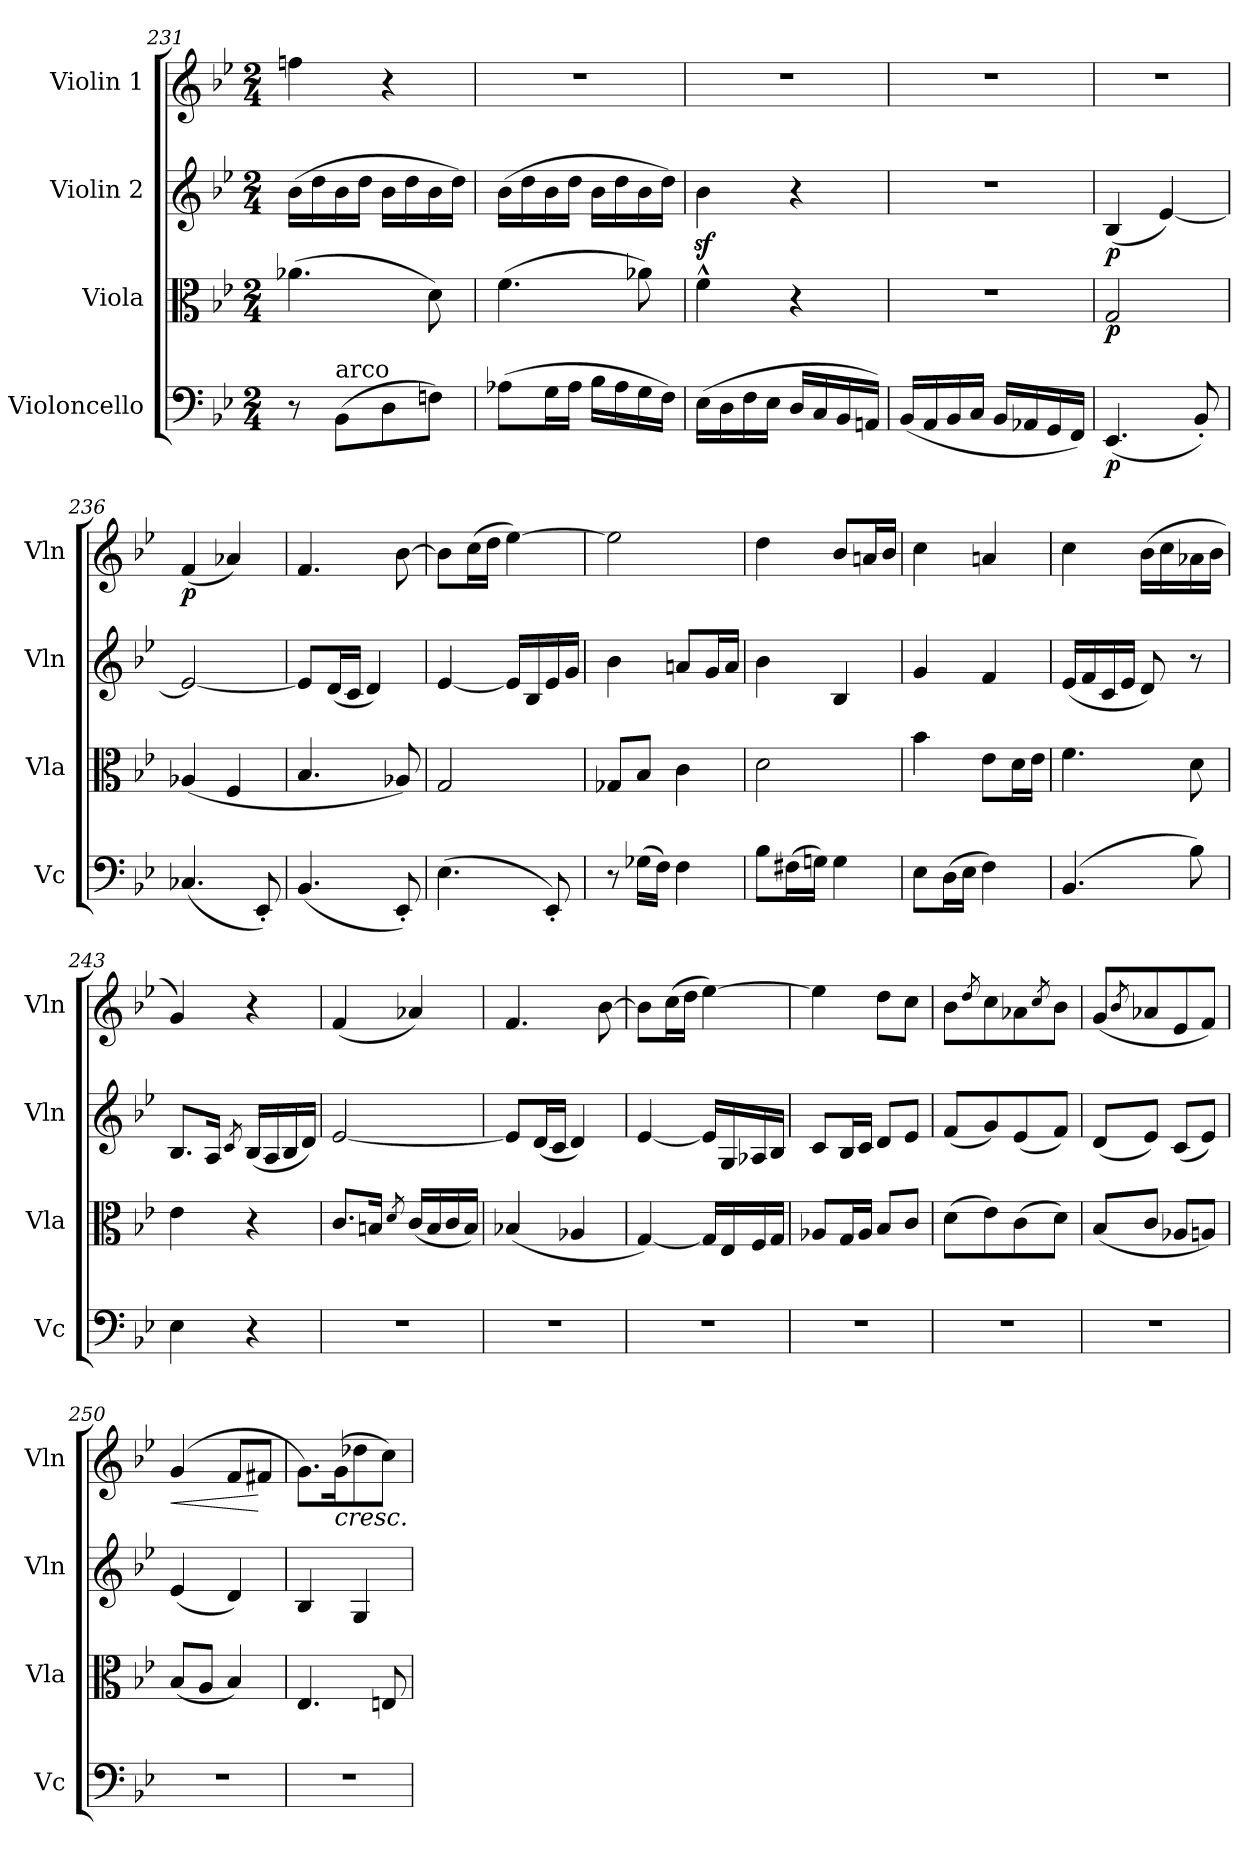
**kern	**dynam	**kern	**dynam	**kern	**dynam	**kern	**dynam
*part4	*part4	*part3	*part3	*part2	*part2	*part1	*part1
*staff4	*staff4	*staff3	*staff3	*staff2	*staff2	*staff1	*staff1
*I"Violoncello	*	*I"Viola	*	*I"Violin 2	*	*I"Violin 1	*
*I'Vc	*	*I'Vla	*	*I'Vln	*	*I'Vln	*
*clefF4	*	*clefC3	*	*clefG2	*	*clefG2	*
*k[b-e-]	*	*k[b-e-]	*	*k[b-e-]	*	*k[b-e-]	*
*M2/4	*	*M2/4	*	*M2/4	*	*M2/4	*
=231	=231	=231	=231	=231	=231	=231	=231
8r	.	(>4.a-X\	.	(>16b-\LL	.	4ffn\	.
.	.	.	.	16dd\	.	.	.
!LO:TX:a:t=arco	!	!	!	!	!	!	!
(>8BB-\L	.	.	.	16b-\	.	.	.
.	.	.	.	16dd\JJ	.	.	.
8D\	.	.	.	16b-\LL	.	4r	.
.	.	.	.	16dd\	.	.	.
8Fn\J)	.	8d\)	.	16b-\	.	.	.
.	.	.	.	16dd\JJ)	.	.	.
=232	=232	=232	=232	=232	=232	=232	=232
(>8A-X\L	.	(>4.f\	.	(>16b-\LL	.	2r	.
.	.	.	.	16dd\	.	.	.
16G\L	.	.	.	16b-\	.	.	.
16A-\JJ	.	.	.	16dd\JJ	.	.	.
16B-\LL	.	.	.	16b-\LL	.	.	.
16A-\	.	.	.	16dd\	.	.	.
16G\	.	8a-X\)	.	16b-\	.	.	.
16F\JJ)	.	.	.	16dd\JJ)	.	.	.
=233	=233	=233	=233	=233	=233	=233	=233
(>16E-\LL	.	4f^^\	.	4b-z<\	.	2r	.
16D\	.	.	.	.	.	.	.
16F\	.	.	.	.	.	.	.
16E-\JJ	.	.	.	.	.	.	.
16D/LL	.	4r	.	4r	.	.	.
16C/	.	.	.	.	.	.	.
16BB-/	.	.	.	.	.	.	.
16AAn/JJ)	.	.	.	.	.	.	.
=234	=234	=234	=234	=234	=234	=234	=234
(<16BB-/LL	.	2r	.	2r	.	2r	.
16AA/	.	.	.	.	.	.	.
16BB-/	.	.	.	.	.	.	.
16C/JJ	.	.	.	.	.	.	.
16BB-/LL	.	.	.	.	.	.	.
16AA-X/	.	.	.	.	.	.	.
16GG/	.	.	.	.	.	.	.
16FF/JJ)	.	.	.	.	.	.	.
=235	=235	=235	=235	=235	=235	=235	=235
!	!LO:DY:b	!	!LO:DY:b	!	!LO:DY:b	!	!
(<4.EE-/	p	2G/	p	(<4B-/	p	2r	.
.	.	.	.	[4e-/)	.	.	.
8BB-'/)	.	.	.	.	.	.	.
!!LO:LB:g=z
=236	=236	=236	=236	=236	=236	=236	=236
!	!	!	!	!	!	!	!LO:DY:b
(<4.C-X/	.	(>4A-X/	.	2e-/_	.	(<4f/	p
.	.	4F/	.	.	.	4a-X/)	.
8EE-'/)	.	.	.	.	.	.	.
=237	=237	=237	=237	=237	=237	=237	=237
(<4.BB-/	.	4.B-/	.	8e-/L]	.	4.f/	.
.	.	.	.	(<16d/L	.	.	.
.	.	.	.	16c/JJ	.	.	.
.	.	.	.	4d/)	.	.	.
8EE-'/)	.	8A-X/)	.	.	.	[8b-\	.
=238	=238	=238	=238	=238	=238	=238	=238
(>4.E-\	.	2G/	.	[4e-/	.	8b-\L]	.
.	.	.	.	.	.	(>16cc\L	.
.	.	.	.	.	.	16dd\JJ	.
.	.	.	.	16e-/LL]	.	[4ee-\)	.
.	.	.	.	16B-/	.	.	.
8EE-'/)	.	.	.	16e-/	.	.	.
.	.	.	.	16g/JJ	.	.	.
=239	=239	=239	=239	=239	=239	=239	=239
8r	.	8G-X/L	.	4b-\	.	2ee-\]	.
(>16G-X\LL	.	8B-/J	.	.	.	.	.
16F\JJ)	.	.	.	.	.	.	.
4F\	.	4c\	.	8an/L	.	.	.
.	.	.	.	16g/L	.	.	.
.	.	.	.	16a/JJ	.	.	.
=240	=240	=240	=240	=240	=240	=240	=240
8B-\L	.	2d\	.	4b-\	.	4dd\	.
(>16F#X\L	.	.	.	.	.	.	.
16Gn\JJ)	.	.	.	.	.	.	.
4G\	.	.	.	4B-/	.	8b-/L	.
.	.	.	.	.	.	16an/L	.
.	.	.	.	.	.	16b-/JJ	.
=241	=241	=241	=241	=241	=241	=241	=241
8E-\L	.	4b-\	.	4g/	.	4cc\	.
(>16D\L	.	.	.	.	.	.	.
16E-\JJ	.	.	.	.	.	.	.
4F\)	.	8e-\L	.	4f/	.	4an/	.
.	.	16d\L	.	.	.	.	.
.	.	16e-\JJ	.	.	.	.	.
=242	=242	=242	=242	=242	=242	=242	=242
(>4.BB-/	.	4.f\	.	(<16e-/LL	.	4cc\	.
.	.	.	.	16f/	.	.	.
.	.	.	.	16c/	.	.	.
.	.	.	.	16e-/JJ	.	.	.
.	.	.	.	8d/)	.	(>16b-\LL	.
.	.	.	.	.	.	16cc\	.
8B-\)	.	8d\	.	8r	.	16a-X\	.
.	.	.	.	.	.	16b-\JJ	.
=243	=243	=243	=243	=243	=243	=243	=243
4E-\	.	4e-\	.	8.B-/L	.	4g/)	.
.	.	.	.	16A/Jk	.	.	.
.	.	.	.	8qc/	.	.	.
4r	.	4r	.	(<16B-/LL	.	4r	.
.	.	.	.	16A/	.	.	.
.	.	.	.	16B-/	.	.	.
.	.	.	.	16d/JJ)	.	.	.
=244	=244	=244	=244	=244	=244	=244	=244
2r	.	8.c/L	.	[2e-/	.	(<4f/	.
.	.	16Bn/Jk	.	.	.	.	.
.	.	8qd/	.	.	.	.	.
.	.	(<16c/LL	.	.	.	4a-X/)	.
.	.	16B/	.	.	.	.	.
.	.	16c/	.	.	.	.	.
.	.	16B/JJ)	.	.	.	.	.
=245	=245	=245	=245	=245	=245	=245	=245
2r	.	(<4B-X/	.	8e-/L]	.	4.f/	.
.	.	.	.	(<16d/L	.	.	.
.	.	.	.	16c/JJ	.	.	.
.	.	4A-X/	.	4d/)	.	.	.
.	.	.	.	.	.	[8b-\	.
=246	=246	=246	=246	=246	=246	=246	=246
2r	.	[4G/)	.	[4e-/	.	8b-\L]	.
.	.	.	.	.	.	(>16cc\L	.
.	.	.	.	.	.	16dd\JJ	.
.	.	16G/LL]	.	16e-/LL]	.	[4ee-\)	.
.	.	16E-/	.	16G/	.	.	.
.	.	16F/	.	16A-X/	.	.	.
.	.	16G/JJ	.	16B-/JJ	.	.	.
!!LO:LB:g=z
=247	=247	=247	=247	=247	=247	=247	=247
2r	.	8A-X/L	.	8c/L	.	4ee-\]	.
.	.	16G/L	.	16B-/L	.	.	.
.	.	16A-/JJ	.	16c/JJ	.	.	.
.	.	8B-/L	.	8d/L	.	8dd\L	.
.	.	8c/J	.	8e-/J	.	8cc\J	.
=248	=248	=248	=248	=248	=248	=248	=248
2r	.	(>8d\L	.	(<8f/L	.	8b-\L	.
.	.	.	.	.	.	8qdd/	.
.	.	8e-\)	.	8g/)	.	8cc\	.
.	.	(>8c\	.	(<8e-/	.	8a-X\	.
.	.	.	.	.	.	8qcc/	.
.	.	8d\J)	.	8f/J)	.	8b-\J	.
=249	=249	=249	=249	=249	=249	=249	=249
2r	.	(<8B-/L	.	(<8d/L	.	(<8g/L	.
.	.	.	.	.	.	8qb-/	.
.	.	8c/J	.	8e-/J)	.	8a-X/	.
.	.	8A-X/L	.	(<8c/L	.	8e-/	.
.	.	8An/J)	.	8e-/J)	.	8f/J)	.
=250	=250	=250	=250	=250	=250	=250	=250
!	!	!	!	!	!	!	!LO:HP:b
2r	.	(<8B-/L	.	(<4e-/	.	(<4g/	<
.	.	8A/J	.	.	.	.	.
.	.	4B-/)	.	4d/)	.	8f/L	.
.	.	.	.	.	.	8f#X/J	[
=251	=251	=251	=251	=251	=251	=251	=251
2r	.	4.E-/	.	4B-/	.	8.g\L)	.
!	!	!	!	!	!	!LO:TX:b:i:t=cresc.	!
.	.	.	.	.	.	(>16g\K	.
.	.	.	.	4G/	.	8dd-X\	.
.	.	8En/	.	.	.	8cc\J)	.
=	=	=	=	=	=	=	=
*-	*-	*-	*-	*-	*-	*-	*-
